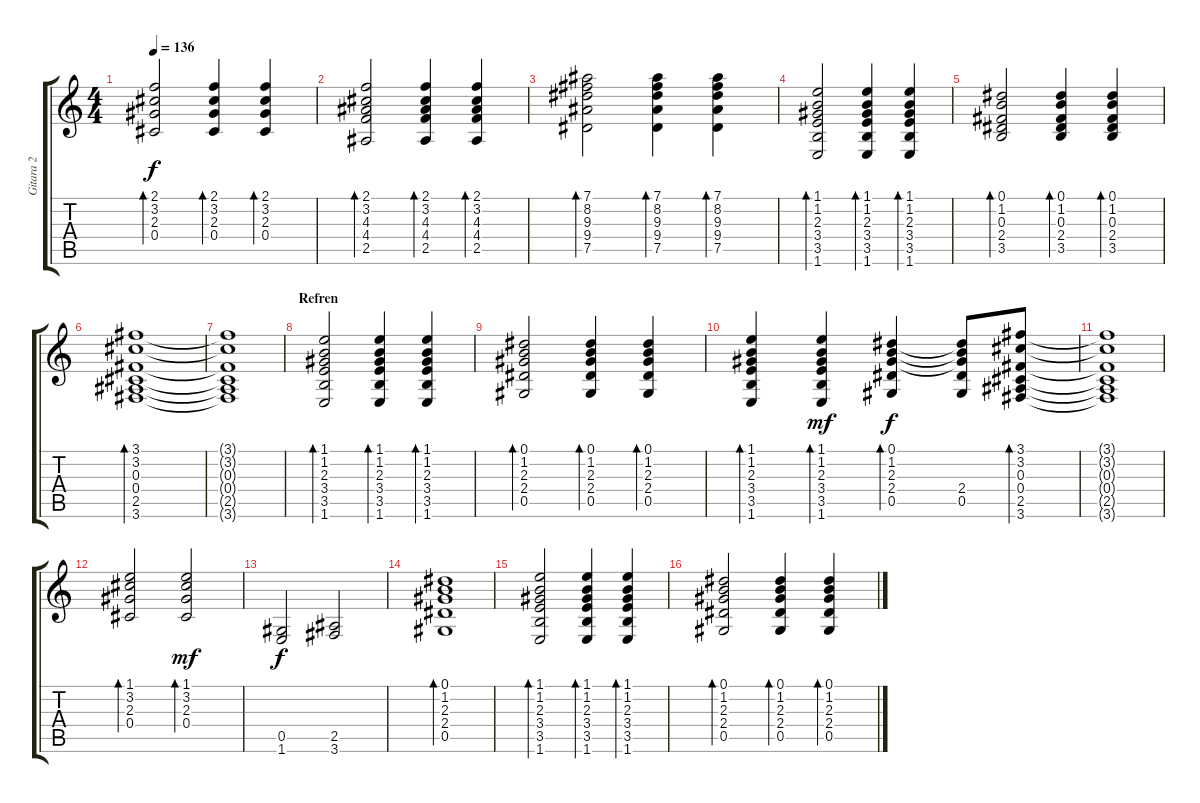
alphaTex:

\track ("Gitara 2" "Gitara 2") {instrument distortionguitar}
\staff {score tabs}
\tuning (Eb4 Bb3 Gb3 Db3 Ab2 Eb2) {hide}
\ts (4 4)
\tempo 136
\clef g2
\ks c
(2.1 3.2 2.3 0.4).2{bd 120 dy f} (2.1 3.2 2.3 0.4).4{bd 120} (2.1 3.2 2.3 0.4).4{bd 120} |
(2.1 3.2 4.3 4.4 2.5).2{bd 120} (2.1 3.2 4.3 4.4 2.5).4{bd 120} (2.1 3.2 4.3 4.4 2.5).4{bd 120} |
(7.1 8.2 9.3 9.4 7.5).2{bd 120} (7.1 8.2 9.3 9.4 7.5).4{bd 120} (7.1 8.2 9.3 9.4 7.5).4{bd 120} |
(1.1 1.2 2.3 3.4 3.5 1.6).2{bd 120} (1.1 1.2 2.3 3.4 3.5 1.6).4{bd 120} (1.1 1.2 2.3 3.4 3.5 1.6).4{bd 120} |
(0.1 1.2 0.3 2.4 3.5).2{bd 120} (0.1 1.2 0.3 2.4 3.5).4{bd 120} (0.1 1.2 0.3 2.4 3.5).4{bd 120} |
(3.1 3.2 0.3 0.4 2.5 3.6).1{bd 120} |
(3.1{t} 3.2{t} 0.3{t} 0.4{t} 2.5{t} 3.6{t}).1 |
\section ("" "Refren")
(1.1 1.2 2.3 3.4 3.5 1.6).2{bd 120 instrument acousticguitarsteel} (1.1 1.2 2.3 3.4 3.5 1.6).4{bd 120} (1.1 1.2 2.3 3.4 3.5 1.6).4{bd 120} |
(0.1 1.2 2.3 2.4 0.5).2{bd 120} (0.1 1.2 2.3 2.4 0.5).4{bd 120} (0.1 1.2 2.3 2.4 0.5).4{bd 120} |
(1.1 1.2 2.3 3.4 3.5 1.6).4{bd 120} (1.1 1.2 2.3 3.4 3.5 1.6).4{bd 120 dy mf} (0.1 1.2 2.3 2.4 0.5).4{bd 120 dy f} (0.1{t} 1.2{t} 2.3{t} 2.4 0.5).8 (3.1 3.2 0.3 0.4 2.5 3.6).8{bd 120} |
(3.1{t} 3.2{t} 0.3{t} 0.4{t} 2.5{t} 3.6{t}).1 |
(1.1 3.2 2.3 0.4).2{bd 120} (1.1 3.2 2.3 0.4).2{bd 120 dy mf} |
(0.5 1.6).2{dy f} (2.5 3.6).2 |
(0.1 1.2 2.3 2.4 0.5).1{bd 120} |
(1.1 1.2 2.3 3.4 3.5 1.6).2{bd 120 instrument acousticguitarsteel} (1.1 1.2 2.3 3.4 3.5 1.6).4{bd 120} (1.1 1.2 2.3 3.4 3.5 1.6).4{bd 120} |
(0.1 1.2 2.3 2.4 0.5).2{bd 120} (0.1 1.2 2.3 2.4 0.5).4{bd 120} (0.1 1.2 2.3 2.4 0.5).4{bd 120}
